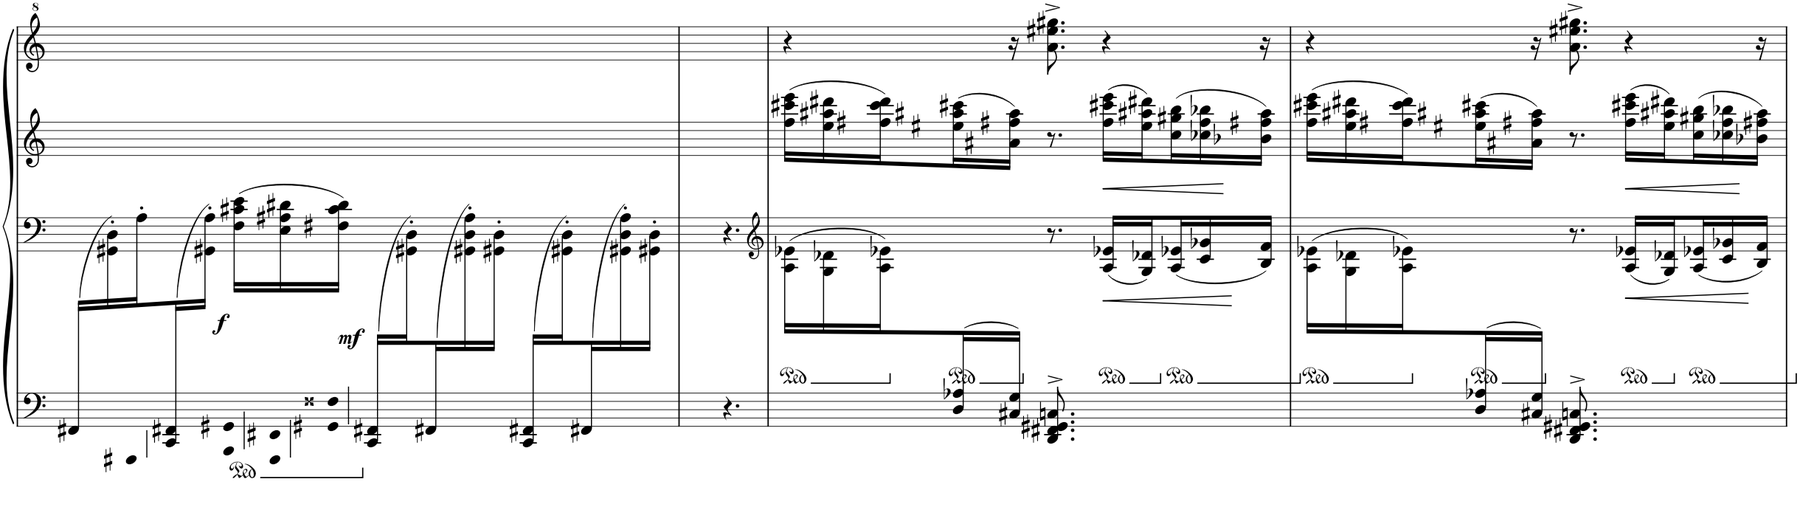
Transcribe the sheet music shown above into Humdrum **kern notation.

**kern	**kern	**kern	**kern	**dynam
*part1	*part1	*part1	*part1	*part1
*staff4	*staff3	*staff2	*staff1	*staff1/2/3/4
*I"Piano	*	*	*	*
*I'Pno.	*	*	*	*
!!LO:PB:g=z
*clefF4	*clefF4	*clefG2	*clefG^2	*
*k[]	*k[]	*k[]	*k[]	*
*M6/8	*M6/8	*M6/8	*M6/8	*
=95	=95	=95	=95	=95
*^	*	*	*	*
8ryy	16FF#X/LL	16ryy	4.ryy	4.ryy	.
.	8ryy	16GG#X\' 16D\'	.	.	.
16GG#X/	.	16A'\J	.	.	.
16ryy	16CC/ 16FF#X/L	16ryy	.	.	.
16ryy	4ryy	16GG#X\' 16A\'JJ	.	.	.
!	!	!	!	!	!LO:DY:b=3
16AA/ 16D#X/	.	16F\ 16c#X\ 16e\LL	.	.	f
16GG#/ 16C#X/	.	16E\ 16A#X\ 16d#X\	4.ryy	4.ryy	.
16D#X/ 16G##X/	.	16F#X\ 16cn\ 16dn\JJ	.	.	.
!	!	!	!	!	!LO:DY:b=3
4ryy	16CC/ 16FF#X/LL	16ryy	.	.	mf
.	16ryy	16GG#X\' 16D\'J	.	.	.
.	16FF#X/L	16ryy	.	.	.
.	8ryy	16GG#X\' 16D\' 16An\'	.	.	.
4ryy	.	16GG#X\' 16D\'JJ	4.ryy	4.ryy	.
.	16CC/ 16FF#X/LL	16ryy	.	.	.
.	16ryy	16GG#X\' 16D\'J	.	.	.
.	16FF#X/L	16ryy	.	.	.
8ryy	8ryy	16GG#X\' 16D\' 16A\'	.	.	.
.	.	16GG#X\' 16D\'JJ	.	.	.
*v	*v	*	*	*	*
=96	=96	=96	=96	=96
4.r	4.r	4.ryy	4.ryy	.
4ryy	4ryy	4ryy	4ryy	.
=97	=97	=97	=97	=97
*	*clefG2	*	*	*
*^	*	*	*	*
4ryy	8.ryy	16A\ 16e-X\LL	16ff\ 16ccc#X\ 16eee\LL	4r	.
.	.	16G\ 16d-X\	16ee\ 16aa#X\ 16ddd#X\	.	.
.	.	16A\ 16e-X\J	16ff#X\ 16cccn\ 16dddn\J	.	.
.	16D/ 16A-X/L	8ryy	16ee#X\ 16aa#X\ 16ccc#X\L	.	.
16ryy	16C#X/ 16G/JJ	.	16a#X\ 16ff#X\ 16aan\JJ	16r	.
8.DD/^> 8.FF#X/^> 8.GG#X/^> 8.Cn/^>	2ryy	8.r	8.r	8.aa\^ 8.eee#X\^ 8.ggg#X\^	.
4ryy	.	16A/ 16e-X/LL	16ffn\ 16ccc#X\ 16eee\LL	4r	.
.	.	16Gn/ 16d-X/J	16een\ 16aa#X\ 16ddd#X\J	.	.
.	.	16An/ 16e-X/L	16cc\ 16gg#X\ 16bb\L	.	.
.	.	16c/ 16g-X/	16cc-X\ 16ff\ 16bb-X\	.	.
16ryy	.	16B/ 16f/JJ	16b-X\ 16ff#X\ 16aan\JJ	16r	.
=98	=98	=98	=98	=98	=98
4ryy	8.ryy	16A\ 16e-X\LL	16ff\ 16ccc#X\ 16eee\LL	4r	.
.	.	16G\ 16d-X\	16ee\ 16aa#X\ 16ddd#X\	.	.
.	.	16A\ 16e-X\J	16ff#X\ 16cccn\ 16dddn\J	.	.
.	16D/ 16A-X/L	8ryy	16ee#X\ 16aa#X\ 16ccc#X\L	.	.
16ryy	16C#X/ 16G/JJ	.	16a#X\ 16ff#X\ 16aan\JJ	16r	.
8.DD/^> 8.FF#X/^> 8.GG#X/^> 8.Cn/^>	2ryy	8.r	8.r	8.aa\^ 8.eee#X\^ 8.ggg#X\^	.
4ryy	.	16A/ 16e-X/LL	16ffn\ 16ccc#X\ 16eee\LL	4r	.
.	.	16Gn/ 16d-X/J	16een\ 16aa#X\ 16ddd#X\J	.	.
.	.	16An/ 16e-X/L	16cc\ 16gg#X\ 16bb\L	.	.
.	.	16c/ 16g-X/	16cc-X\ 16ff\ 16bb-X\	.	.
16ryy	.	16B/ 16f/JJ	16b-X\ 16ff#X\ 16aan\JJ	16r	.
*v	*v	*	*	*	*
=	=	=	=	=
*-	*-	*-	*-	*-
